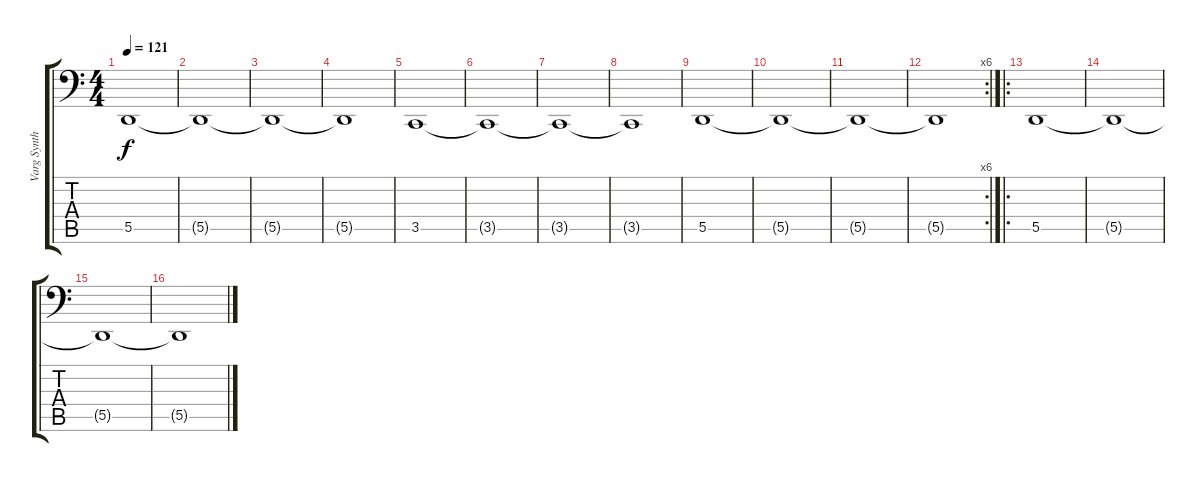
\track ("Varg Synth II" "Varg Synth") {instrument synthstrings1}
\staff {score tabs}
\tuning (E3 B2 G2 D2 A1 E1) {hide}
\ts (4 4)
\tempo 121
\clef f4
\ks c
5.5.1{dy f} |
5.5{t}.1 |
5.5{t}.1 |
5.5{t}.1 |
3.5.1 |
3.5{t}.1 |
3.5{t}.1 |
3.5{t}.1 |
5.5.1 |
5.5{t}.1 |
5.5{t}.1 |
\rc 6
5.5{t}.1 |
\ro
5.5.1 |
5.5{t}.1 |
5.5{t}.1 |
5.5{t}.1
